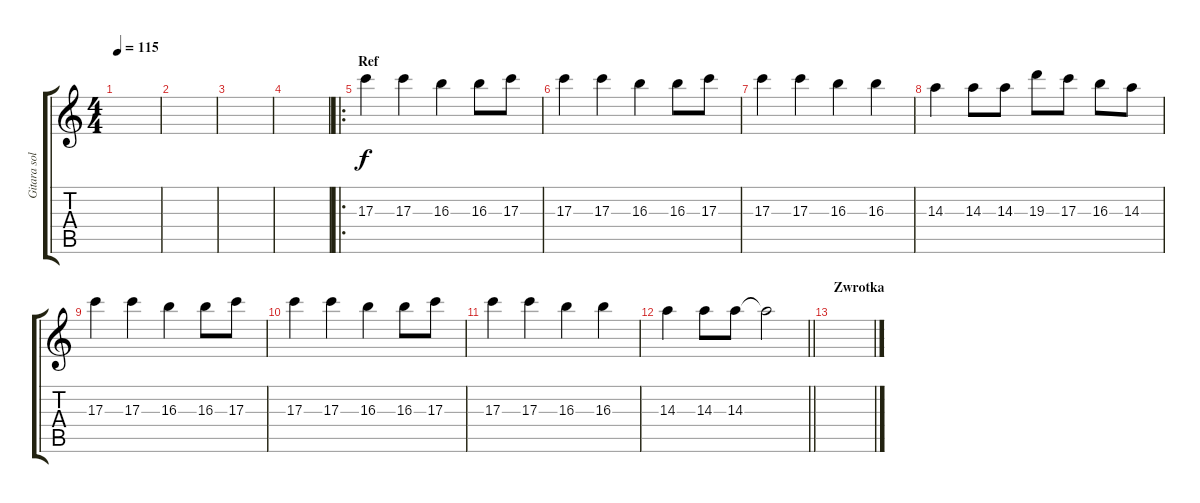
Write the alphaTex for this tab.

\track ("Gitara solowa" "Gitara sol") {instrument distortionguitar}
\staff {score tabs}
\tuning (E4 B3 G3 D3 A2 E2) {hide}
\ts (4 4)
\tempo 115
\clef g2
\ks c
|
|
|
|
\ro
\section ("" "Ref")
17.3.4 17.3.4 16.3.4 16.3.8 17.3.8 |
17.3.4 17.3.4 16.3.4 16.3.8 17.3.8 |
17.3.4 17.3.4 16.3.4 16.3.4 |
14.3.4 14.3.8 14.3.8 19.3.8 17.3.8 16.3.8 14.3.8 |
17.3.4 17.3.4 16.3.4 16.3.8 17.3.8 |
17.3.4 17.3.4 16.3.4 16.3.8 17.3.8 |
17.3.4 17.3.4 16.3.4 16.3.4 |
\barLineRight lightlight
14.3.4 14.3.8 14.3.8 14.3{t}.2 |
\section ("" "Zwrotka")
